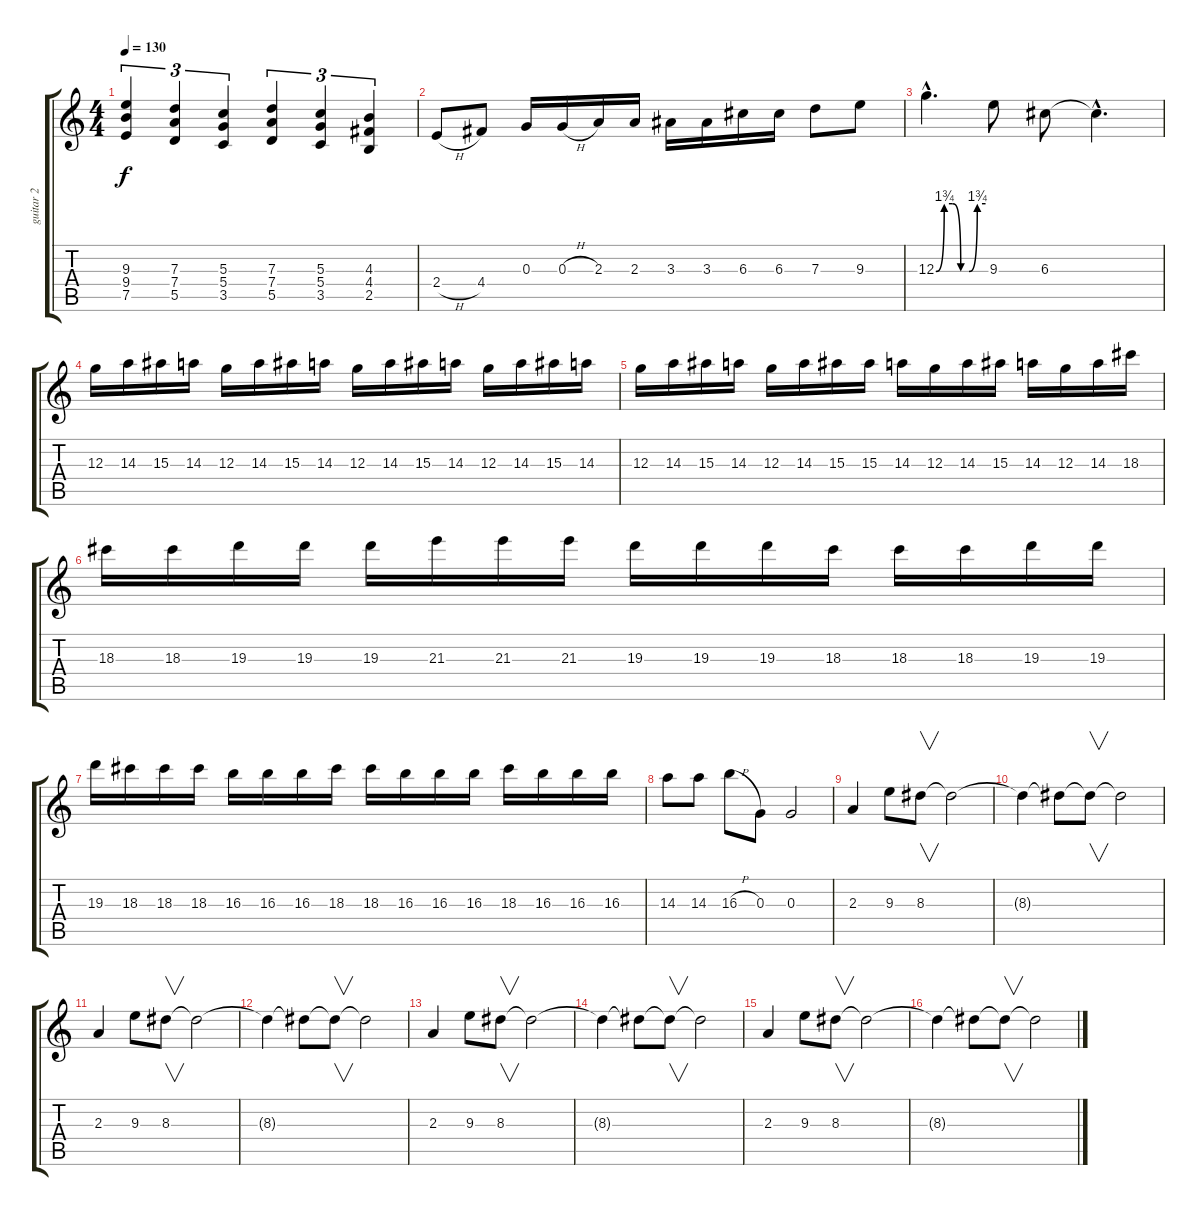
\track ("guitar 2" "guitar 2") {instrument distortionguitar}
\staff {score tabs}
\tuning (E4 B3 G3 D3 A2 E2) {hide}
\ts (4 4)
\tempo 130
\clef g2
\ks c
(9.3 9.4 7.5).4{tu (3 2) dy f} (7.3 7.4 5.5).4{tu (3 2)} (5.3 5.4 3.5).4{tu (3 2)} (7.3 7.4 5.5).4{tu (3 2)} (5.3 5.4 3.5).4{tu (3 2)} (4.3 4.4 2.5).4{tu (3 2)} |
2.4{h}.8 4.4.8 0.3.16 0.3{h}.16 2.3.16 2.3.16 3.3.16 3.3.16 6.3.16 6.3.16 7.3.8 9.3.8 |
12.3{be (custom 0 0 10 7 20 7 30 0 40 0 50 7 60 7) hac}.4{d} 9.3.8 6.3.8 6.3{hac t}.4{d} |
12.3.16 14.3.16 15.3.16 14.3.16 12.3.16 14.3.16 15.3.16 14.3.16 12.3.16 14.3.16 15.3.16 14.3.16 12.3.16 14.3.16 15.3.16 14.3.16 |
12.3.16 14.3.16 15.3.16 14.3.16 12.3.16 14.3.16 15.3.16 15.3.16 14.3.16 12.3.16 14.3.16 15.3.16 14.3.16 12.3.16 14.3.16 18.3.16 |
18.3.16 18.3.16 19.3.16 19.3.16 19.3.16 21.3.16 21.3.16 21.3.16 19.3.16 19.3.16 19.3.16 18.3.16 18.3.16 18.3.16 19.3.16 19.3.16 |
19.3.16 18.3.16 18.3.16 18.3.16 16.3.16 16.3.16 16.3.16 18.3.16 18.3.16 16.3.16 16.3.16 16.3.16 18.3.16 16.3.16 16.3.16 16.3.16 |
14.3.8 14.3.8 16.3{h}.8 0.3.8 0.3.2 |
2.3.4 9.3.8 8.3.8{v} 8.3{t}.2 |
8.3{t}.4 8.3{t}.8 8.3{t}.8{v} 8.3{t}.2 |
2.3.4 9.3.8 8.3.8{v} 8.3{t}.2 |
8.3{t}.4 8.3{t}.8 8.3{t}.8{v} 8.3{t}.2 |
2.3.4 9.3.8 8.3.8{v} 8.3{t}.2 |
8.3{t}.4 8.3{t}.8 8.3{t}.8{v} 8.3{t}.2 |
2.3.4 9.3.8 8.3.8{v} 8.3{t}.2 |
8.3{t}.4 8.3{t}.8 8.3{t}.8{v} 8.3{t}.2
